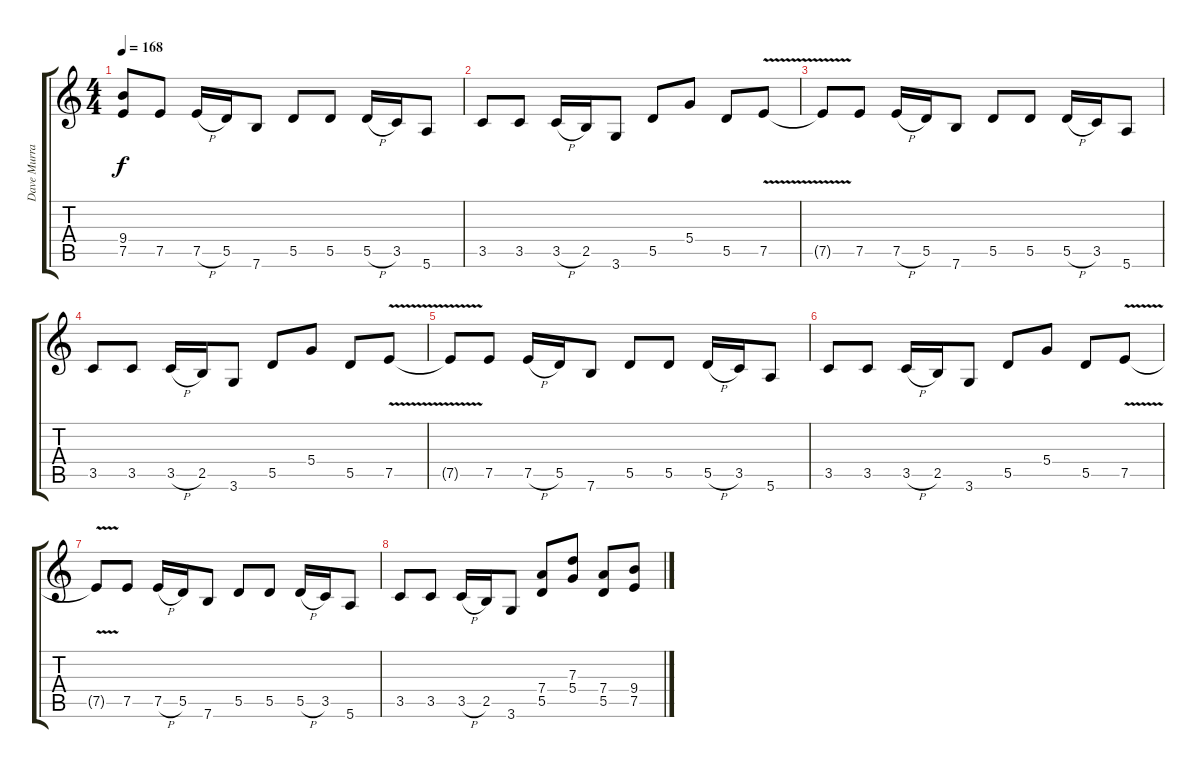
\track ("Dave Murray" "Dave Murra") {instrument overdrivenguitar}
\staff {score tabs}
\tuning (E4 B3 G3 D3 A2 E2) {hide}
\ts (4 4)
\tempo 168
\clef g2
\ks c
(9.4{t} 7.5{t}).8{dy f} 7.5.8 7.5{h}.16 5.5.16 7.6.8 5.5.8 5.5.8 5.5{h}.16 3.5.16 5.6.8 |
3.5.8 3.5.8 3.5{h}.16 2.5.16 3.6.8 5.5.8 5.4.8 5.5.8 7.5{v}.8 |
7.5{t}.8 7.5.8 7.5{h}.16 5.5.16 7.6.8 5.5.8 5.5.8 5.5{h}.16 3.5.16 5.6.8 |
3.5.8 3.5.8 3.5{h}.16 2.5.16 3.6.8 5.5.8 5.4.8 5.5.8 7.5{v}.8 |
7.5{t}.8 7.5.8 7.5{h}.16 5.5.16 7.6.8 5.5.8 5.5.8 5.5{h}.16 3.5.16 5.6.8 |
3.5.8 3.5.8 3.5{h}.16 2.5.16 3.6.8 5.5.8 5.4.8 5.5.8 7.5{v}.8 |
7.5{t}.8 7.5.8 7.5{h}.16 5.5.16 7.6.8 5.5.8 5.5.8 5.5{h}.16 3.5.16 5.6.8 |
3.5.8 3.5.8 3.5{h}.16 2.5.16 3.6.8 (7.4 5.5).8 (7.3 5.4).8 (7.4 5.5).8 (9.4 7.5).8
